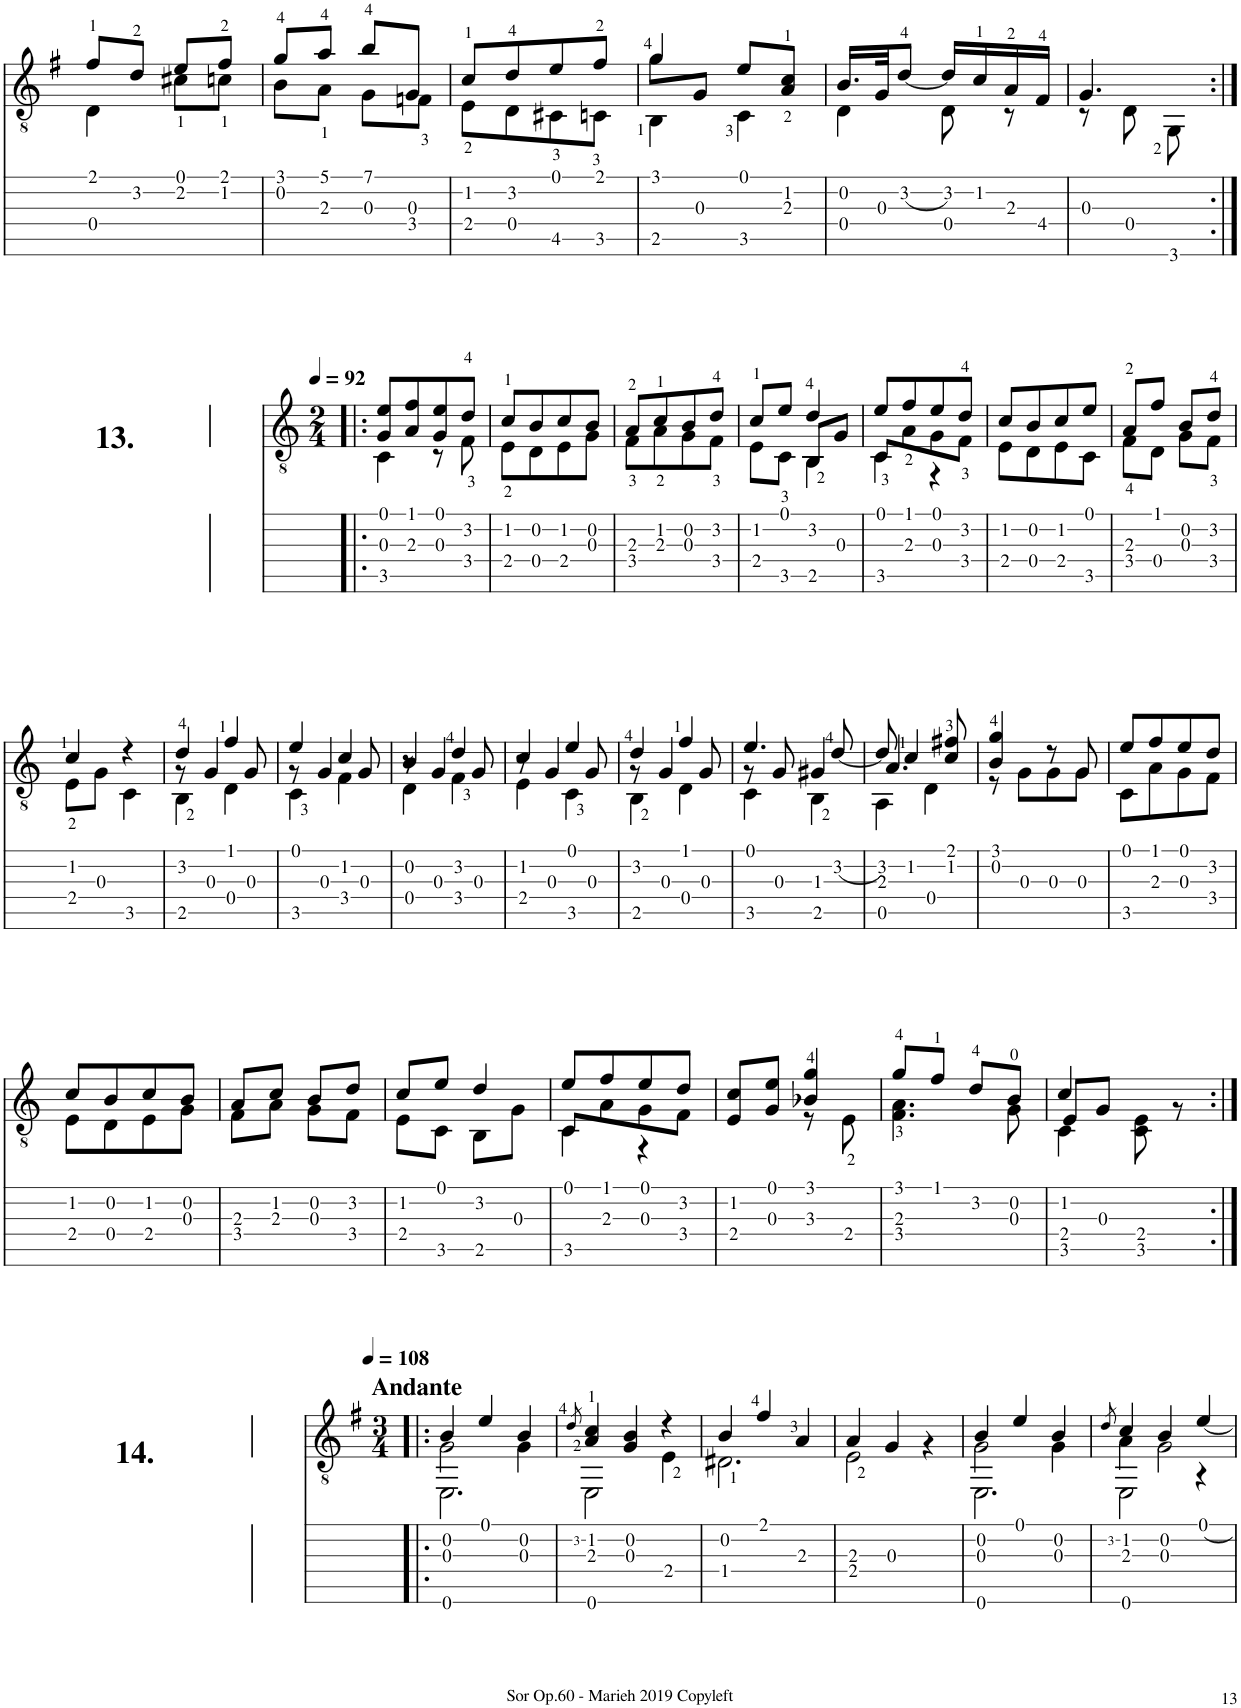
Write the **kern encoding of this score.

**kern	**kern
*part2	*part1
*staff2	*staff1
*I"Guitare classique (Tablature)	*I"Classical Guitar
!!LO:PB:g=z
*	*clefGv2
*k[f#]	*k[f#]
*M2/4	*M2/4
=20	=20
*^	*^
8f#L	4D	8f#/L	4D\
8dJ	.	8d/J	.
8eL	8c#XL	8e/L	8c#X\L
8f#J	8cnJ	8f#/J	8cn\J
=21	=21	=21	=21
8gL	8BL	8g/L	8B\L
8aJ	8AJ	8a/J	8A\J
8bL	8GL	8b/L	8G\L
8GJ	8FnJ	8G/J	8Fn\J
=22	=22	=22	=22
8cL	8EL	8c/L	8E\L
8dJ	8DJ	8d/	8D\
8eL	8C#XL	8e/	8C#X\
8f#J	8CnJ	8f#/J	8Cn\J
=23	=23	=23	=23
*	*^	*	*^
4g	8gL	4BB	4g/	8g\L	4BB\
.	8GJ	.	.	8G/J	.
8eL	4C	4ryy	8e/L	4C\	4ryy
8A<\ 8c<\J	.	.	8A/< 8c/<J	.	.
*	*v	*v	*	*	*
*	*	*	*v	*v
=24	=24	=24	=24
16.BLL	4D	16.B/LL	4D\
32GJk	.	32G/JK	.
[<8dJ	.	[<8d/J	.
16dLL]	8D	16d/LL]	8D\
16cJ	.	16c/	.
16AL	8r	16A/	8r
16F#JJ	.	16F#/JJ	.
=25	=25	=25	=25
4.G	8r	4.G/	8r
.	8D	.	8D\
.	8GG	.	8GG\
*v	*v	*	*
*	*v	*v
!!LO:LB:g=z
=1:|!	=1:|!
*stria6	*
*k[]	*k[]
*M2/4	*M2/4
2r	2r
=2	=2
2r	2r
=3!|:	=3!|:
*M2/4	*M2/4
*	*MM92
*^	*^
!	!	!LO:TX:a:B:t=13.	!
8G\ 8e\L	4C	8G/ 8e/L	4C\
8A\ 8f\J	.	8A/ 8f/	.
8G\ 8e\L	8r	8G/ 8e/	8r
8dJ	8F	8d/J	8F\
=4	=4	=4	=4
8cL	8EL	8c/L	8E\L
8BJ	8DJ	8B/	8D\
8cL	8EL	8c/	8E\
8BJ	8GJ	8B/J	8G\J
=5	=5	=5	=5
8AL	8FL	8A/L	8F\L
8cJ	8AJ	8c/	8A\
8BL	8GL	8B/	8G\
8dJ	8FJ	8d/J	8F\J
=6	=6	=6	=6
*	*^	*	*^
8cL	4ryy	8EL	8c/L	4ryy	8E\L
8eJ	.	8CJ	8e/J	.	8C\J
4d	8BBL	4r	4d/	8BB/L	4BB\
.	8GJ	.	.	8G/J	.
=7	=7	=7	=7	=7	=7
8eL	8CL	4C	8e/L	8C</L	4C\
8fJ	8AJ	.	8f/	8A\	.
8eL	8GL	4r	8e/	8G\	4r
8dJ	8FJ	.	8d/J	8F\J	.
*	*v	*v	*	*	*
*	*	*	*v	*v
=8	=8	=8	=8
8cL	8EL	8c/L	8E\L
8BJ	8DJ	8B/	8D\
8cL	8EL	8c/	8E\
8eJ	8CJ	8e/J	8C\J
=9	=9	=9	=9
8AL	8FL	8A/L	8F\L
8fJ	8DJ	8f/J	8D\J
8BL	8GL	8B/L	8G\L
8dJ	8FJ	8d/J	8F\J
!!LO:LB:g=z	!!
=10	=10	=10	=10
4c	8EL	4c/	8E\L
.	8GJ	.	8G\J
4r	4C	4r	4C\
=11	=11	=11	=11
*	*^	*	*^
4d	8r	4BB	4d/	8r	4BB\
.	4G	.	.	4G/	.
4f	.	4D	4f/	.	4D\
.	8G	.	.	8G/	.
=12	=12	=12	=12	=12	=12
4e	8r	4C	4e/	8r	4C\
.	4G	.	.	4G/	.
4c	.	4F	4c/	.	4F\
.	8G	.	.	8G/	.
=13	=13	=13	=13	=13	=13
4B	8r	4D	4B/	8r	4D\
.	4G	.	.	4G/	.
4d	.	4F	4d/	.	4F\
.	8G	.	.	8G/	.
=14	=14	=14	=14	=14	=14
4c	8r	4E	4c/	8r	4E\
.	4G	.	.	4G/	.
4e	.	4C	4e/	.	4C\
.	8G	.	.	8G/	.
=15	=15	=15	=15	=15	=15
4d	8r	4BB	4d/	8r	4BB\
.	4G	.	.	4G/	.
4f	.	4D	4f/	.	4D\
.	8G	.	.	8G/	.
=16	=16	=16	=16	=16	=16
4.e	8r	4C	4.e/	8r	4C\
.	8G	.	.	8G/	.
.	4G#X	4BB	.	4G#X/	4BB\
[<8d	.	.	[<8d/	.	.
=17	=17	=17	=17	=17	=17
8d]	4.A	4AA	8d/]	4.A/	4AA\
4c	.	.	4c/	.	.
.	.	4D	.	.	4D\
8c 8f#X	8ryy	.	8c/ 8f#X/	8ryy	.
*	*v	*v	*	*	*
*	*	*	*v	*v
=18	=18	=18	=18
4B 4g	8r	4B/ 4g/	8r
.	8G	.	8G\L
8r	8G	8r	8G\
8G	8r	8G/	8G\J
=19	=19	=19	=19
8eL	8CL	8e/L	8C\L
8fJ	8AJ	8f/	8A\
8eL	8GL	8e/	8G\
8dJ	8FJ	8d/J	8F\J
!!LO:LB:g=z	!!
=20	=20	=20	=20
8cL	8EL	8c/L	8E\L
8BJ	8DJ	8B/	8D\
8cL	8EL	8c/	8E\
8BJ	8GJ	8B/J	8G\J
=21	=21	=21	=21
8AL	8FL	8A/L	8F\L
8cJ	8AJ	8c/J	8A\J
8BL	8GL	8B/L	8G\L
8dJ	8FJ	8d/J	8F\J
=22	=22	=22	=22
8cL	8EL	8c/L	8E\L
8eJ	8CJ	8e/J	8C\J
4d	8BBL	4d/	8BB\L
.	8GJ	.	8G\J
=23	=23	=23	=23
*	*^	*	*^
8eL	8CL	4C	8e/L	8C/L	4C\
8fJ	8AJ	.	8f/	8A\	.
8eL	8GL	4r	8e/	8G\	4r
8dJ	8FJ	.	8d/J	8F\J	.
*	*v	*v	*	*	*
*	*	*	*v	*v
=24	=24	=24	=24
8E\ 8c\L	4ryy	8E/ 8c/L	4ryy
8G\ 8e\J	.	8G/ 8e/J	.
4B-X 4g	8r	4B-X/ 4g/	8r
.	8E	.	8E\
=25	=25	=25	=25
8gL	4.F 4.A	8g/L	4.F\ 4.A\
8fJ	.	8f/J	.
8dL	.	8d/L	.
8BJ	8G	8B/J	8G\
=26	=26	=26	=26
*	*^	*	*^
4c	8EL	4C	4c/	8E/L	4C\
.	8GJ	.	.	8G/J	.
4ryy	4ryy	8C 8E	4ryy	4ryy	8C\ 8E\
.	.	8r	.	.	8r
*v	*v	*v	*	*	*
*	*v	*v	*v
!!LO:LB:g=z
=1:|!	=1:|!
*stria6	*
*k[f#]	*k[f#]
*M3/4	*M3/4
2.r	2.r
=2	=2
2.r	2.r
=3!|:	=3!|:
*k[f#]	*k[f#]
*M3/4	*M3/4
*	*MM108
*^	*^
*	*^	*	*^
!	!	!	!LO:TX:a:B:t=Andante	!	!
!	!	!	!LO:TX:a:B:t=14.	!	!
4B	2G	2.EE	4B/	2G\	2.EE\
4e	.	.	4e/	.	.
4B	4G	.	4B/	4G\	.
*v	*v	*v	*	*	*
*	*v	*v	*v
=4	=4
qd	8qd/
*^	*^
4A 4c	2EE	4A/ 4c/	2EE\
4G 4B	.	4G/ 4B/	.
4r	4E	4r	4E\
=5	=5	=5	=5
4B	2.D#X	4B/	2.D#X\
4f#	.	4f#/	.
4A	.	4A/	.
=6	=6	=6	=6
4A	2E	4A/	2E\
4G	.	4G/	.
4ryy	4r	4ryy	4r
=7	=7	=7	=7
*	*^	*	*^
4B	2G	2.EE	4B/	2G\	2.EE\
4e	.	.	4e/	.	.
4B	4G	.	4B/	4G\	.
=8	=8	=8	=8	=8	=8
qd	.	.	8qd/	.	.
4c	4A	2EE	4c/	4A\	2EE\
4B	2G	.	4B/	2G\	.
[<4e	.	4r	[<4e/	.	4r
*v	*v	*v	*	*	*
*	*v	*v	*v
=	=
*-	*-
